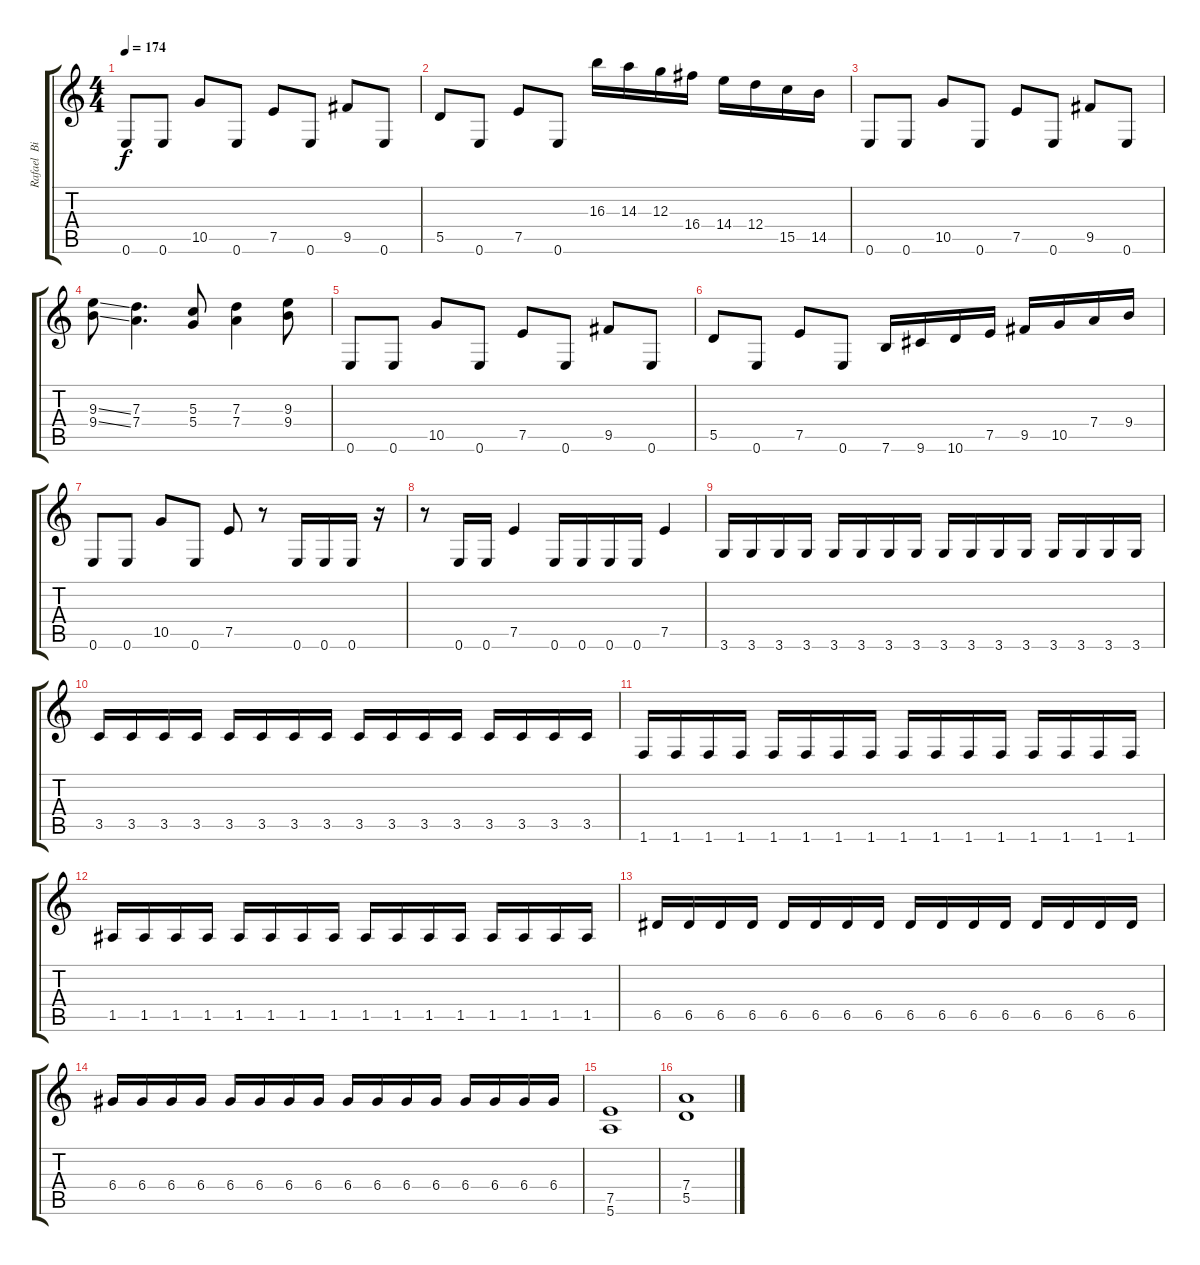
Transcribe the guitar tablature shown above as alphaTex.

\track ("Rafael  Bittencourt" "Rafael  Bi") {instrument distortionguitar}
\staff {score tabs}
\tuning (E4 B3 G3 D3 A2 E2) {hide}
\ts (4 4)
\tempo 174
\clef g2
\ks c
0.6.8{dy f} 0.6.8 10.5.8 0.6.8 7.5.8 0.6.8 9.5.8 0.6.8 |
5.5.8 0.6.8 7.5.8 0.6.8 16.3.16 14.3.16 12.3.16 16.4.16 14.4.16 12.4.16 15.5.16 14.5.16 |
0.6.8 0.6.8 10.5.8 0.6.8 7.5.8 0.6.8 9.5.8 0.6.8 |
(9.3{ss} 9.4{ss}).8 (7.3 7.4).4{d} (5.3 5.4).8 (7.3 7.4).4 (9.3 9.4).8 |
0.6.8 0.6.8 10.5.8 0.6.8 7.5.8 0.6.8 9.5.8 0.6.8 |
5.5.8 0.6.8 7.5.8 0.6.8 7.6.16 9.6.16 10.6.16 7.5.16 9.5.16 10.5.16 7.4.16 9.4.16 |
0.6.8 0.6.8 10.5.8 0.6.8 7.5.8 r.8 0.6.16 0.6.16 0.6.16 r.16 |
r.8 0.6.16 0.6.16 7.5.4 0.6.16 0.6.16 0.6.16 0.6.16 7.5.4 |
3.6.16 3.6.16 3.6.16 3.6.16 3.6.16 3.6.16 3.6.16 3.6.16 3.6.16 3.6.16 3.6.16 3.6.16 3.6.16 3.6.16 3.6.16 3.6.16 |
3.5.16 3.5.16 3.5.16 3.5.16 3.5.16 3.5.16 3.5.16 3.5.16 3.5.16 3.5.16 3.5.16 3.5.16 3.5.16 3.5.16 3.5.16 3.5.16 |
1.6.16 1.6.16 1.6.16 1.6.16 1.6.16 1.6.16 1.6.16 1.6.16 1.6.16 1.6.16 1.6.16 1.6.16 1.6.16 1.6.16 1.6.16 1.6.16 |
1.5.16 1.5.16 1.5.16 1.5.16 1.5.16 1.5.16 1.5.16 1.5.16 1.5.16 1.5.16 1.5.16 1.5.16 1.5.16 1.5.16 1.5.16 1.5.16 |
6.5.16 6.5.16 6.5.16 6.5.16 6.5.16 6.5.16 6.5.16 6.5.16 6.5.16 6.5.16 6.5.16 6.5.16 6.5.16 6.5.16 6.5.16 6.5.16 |
6.4.16 6.4.16 6.4.16 6.4.16 6.4.16 6.4.16 6.4.16 6.4.16 6.4.16 6.4.16 6.4.16 6.4.16 6.4.16 6.4.16 6.4.16 6.4.16 |
(7.5 5.6).1 |
(7.4 5.5).1
